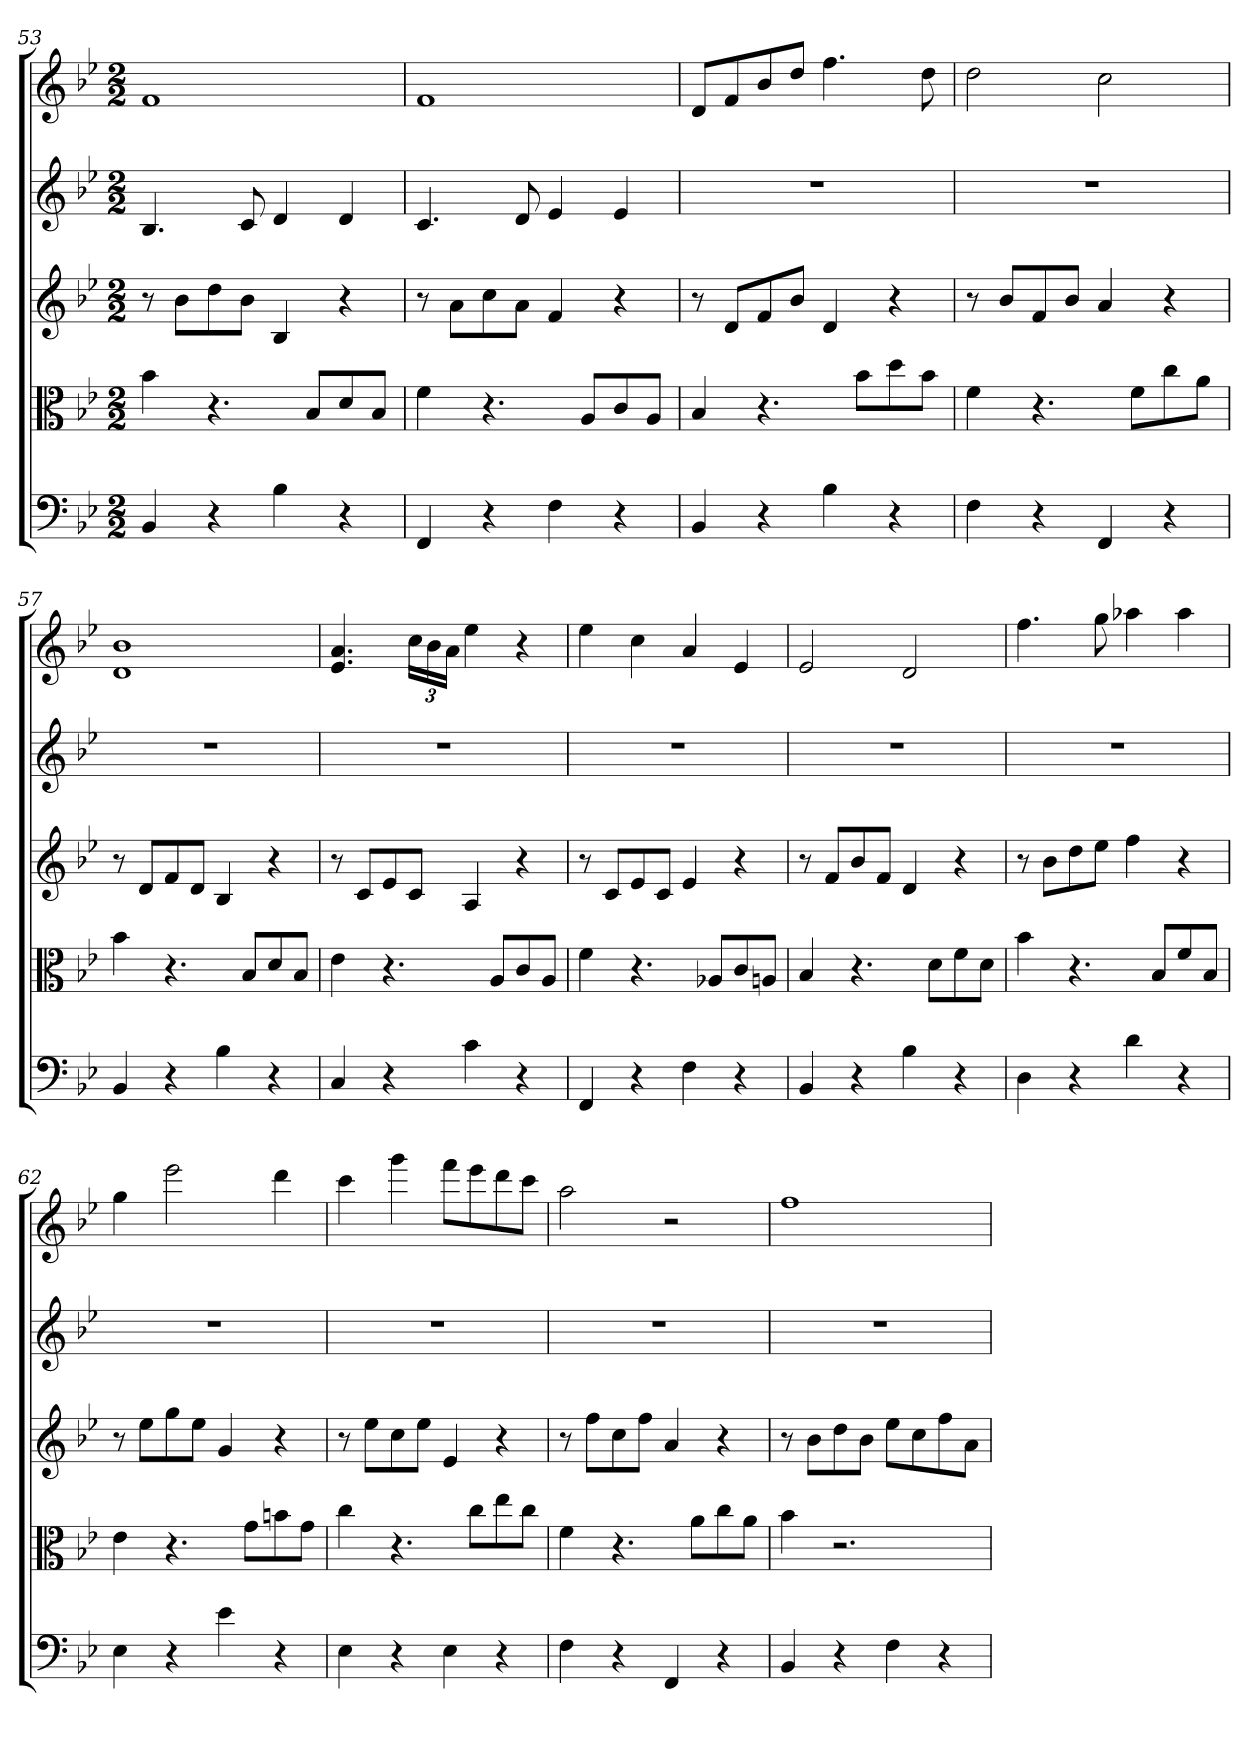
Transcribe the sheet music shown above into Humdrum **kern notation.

**kern	**kern	**kern	**kern	**kern
*part5	*part4	*part3	*part2	*part1
*staff5	*staff4	*staff3	*staff2	*staff1
*clefF4	*clefC3	*	*	*
*k[b-e-]	*k[b-e-]	*k[b-e-]	*k[b-e-]	*k[b-e-]
*B-:	*B-:	*B-:	*B-:	*B-:
*M2/2	*M2/2	*M2/2	*M2/2	*M2/2
=53	=53	=53	=53	=53
4BB-	4b-	8r	4.B-	1f
.	.	8b-L	.	.
4r	4.r	8dd	.	.
.	.	8b-J	8c	.
4B-	.	4B-	4d	.
.	8B-/L	.	.	.
4r	8d/	4r	4d	.
.	8B-/J	.	.	.
=54	=54	=54	=54	=54
4FF	4f	8r	4.c	1f
.	.	8aL	.	.
4r	4.r	8cc	.	.
.	.	8aJ	8d	.
4F	.	4f	4e-	.
.	8A/L	.	.	.
4r	8c/	4r	4e-	.
.	8A/J	.	.	.
=55	=55	=55	=55	=55
4BB-	4B-	8r	1r	8dL
.	.	8dL	.	8f
4r	4.r	8f	.	8b-
.	.	8b-J	.	8ddJ
4B-	.	4d	.	4.ff
.	8b-\L	.	.	.
4r	8dd\	4r	.	.
.	8b-\J	.	.	8dd
=56	=56	=56	=56	=56
4F	4f	8r	1r	2dd
.	.	8b-L	.	.
4r	4.r	8f	.	.
.	.	8b-J	.	.
4FF	.	4a	.	2cc
.	8f\L	.	.	.
4r	8cc\	4r	.	.
.	8a\J	.	.	.
=57	=57	=57	=57	=57
4BB-	4b-	8r	1r	1d 1b-
.	.	8dL	.	.
4r	4.r	8f	.	.
.	.	8dJ	.	.
4B-	.	4B-	.	.
.	8B-/L	.	.	.
4r	8d/	4r	.	.
.	8B-/J	.	.	.
=58	=58	=58	=58	=58
4C	4e-	8r	1r	4.e- 4.a
.	.	8cL	.	.
4r	4.r	8e-	.	.
.	.	8cJ	.	24ccLL
.	.	.	.	24b-
.	.	.	.	24aJJ
4c	.	4A	.	4ee-
.	8A/L	.	.	.
4r	8c/	4r	.	4r
.	8A/J	.	.	.
=59	=59	=59	=59	=59
4FF	4f	8r	1r	4ee-
.	.	8cL	.	.
4r	4.r	8e-	.	4cc
.	.	8cJ	.	.
4F	.	4e-	.	4a
.	8A-X/L	.	.	.
4r	8c/	4r	.	4e-
.	8An/J	.	.	.
=60	=60	=60	=60	=60
4BB-	4B-	8r	1r	2e-
.	.	8fL	.	.
4r	4.r	8b-	.	.
.	.	8fJ	.	.
4B-	.	4d	.	2d
.	8d\L	.	.	.
4r	8f\	4r	.	.
.	8d\J	.	.	.
=61	=61	=61	=61	=61
4D	4b-	8r	1r	4.ff
.	.	8b-L	.	.
4r	4.r	8dd	.	.
.	.	8ee-J	.	8gg
4d	.	4ff	.	4aa-X
.	8B-/L	.	.	.
4r	8f/	4r	.	4aa-
.	8B-/J	.	.	.
=62	=62	=62	=62	=62
4E-	4e-	8r	1r	4gg
.	.	8ee-L	.	.
4r	4.r	8gg	.	2eee-
.	.	8ee-J	.	.
4e-	.	4g	.	.
.	8g\L	.	.	.
4r	8bn\	4r	.	4ddd
.	8g\J	.	.	.
=63	=63	=63	=63	=63
4E-	4cc	8r	1r	4ccc
.	.	8ee-L	.	.
4r	4.r	8cc	.	4ggg
.	.	8ee-J	.	.
4E-	.	4e-	.	8fffL
.	8cc\L	.	.	8eee-
4r	8ee-\	4r	.	8ddd
.	8cc\J	.	.	8cccJ
=64	=64	=64	=64	=64
4F	4f	8r	1r	2aa
.	.	8ffL	.	.
4r	4.r	8cc	.	.
.	.	8ffJ	.	.
4FF	.	4a	.	2r
.	8a\L	.	.	.
4r	8cc\	4r	.	.
.	8a\J	.	.	.
=65	=65	=65	=65	=65
4BB-	4b-	8r	1r	1ff
.	.	8b-L	.	.
4r	2.r	8dd	.	.
.	.	8b-J	.	.
4F	.	8ee-L	.	.
.	.	8cc	.	.
4r	.	8ff	.	.
.	.	8aJ	.	.
=	=	=	=	=
*-	*-	*-	*-	*-
